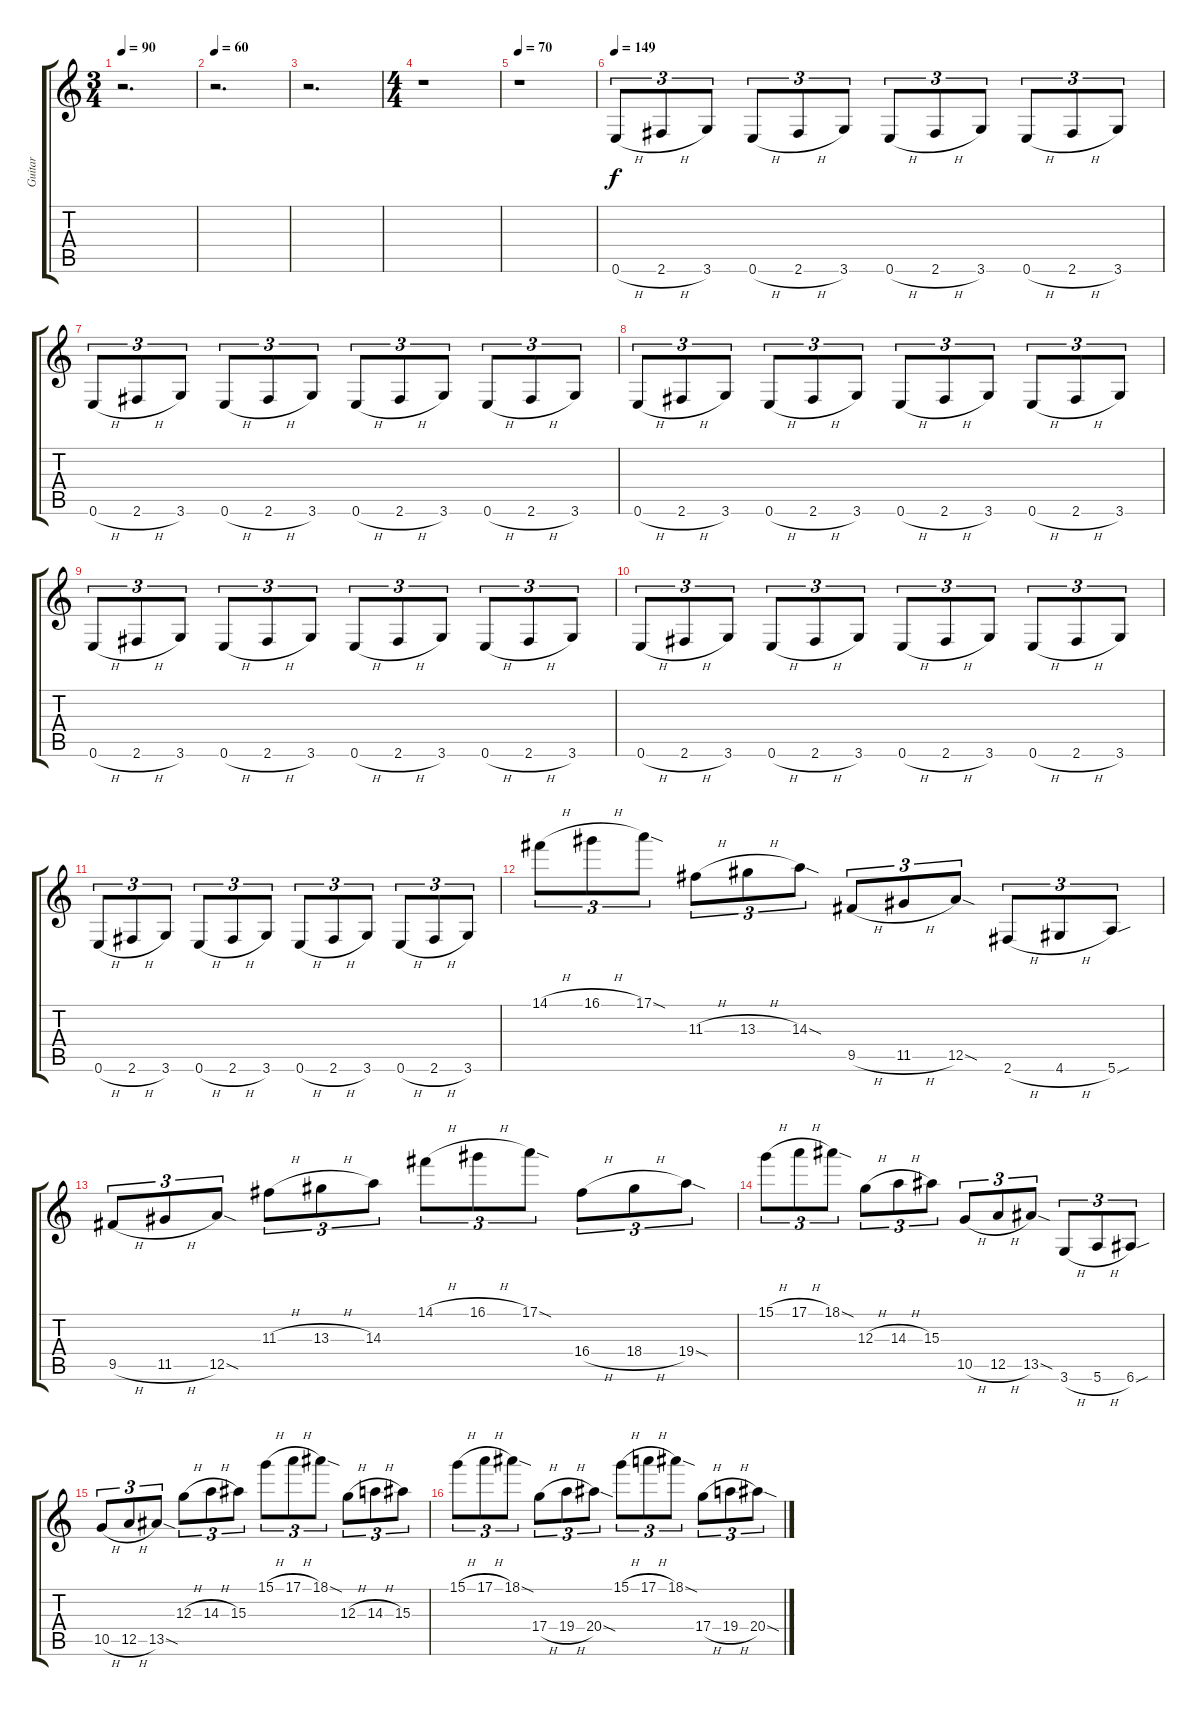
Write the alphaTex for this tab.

\track ("Guitar" "Guitar") {instrument distortionguitar}
\staff {score tabs}
\tuning (E4 B3 G3 D3 A2 E2) {hide}
\ts (3 4)
\tempo 90
\clef g2
\ks c
r.2{d dy f} |
\tempo 60
r.2{d} |
r.2{d} |
\ts (4 4)
r.1 |
\tempo 70
r.1 |
\tempo 149
0.6{h}.8{tu (3 2)} 2.6{h}.8{tu (3 2)} 3.6.8{tu (3 2)} 0.6{h}.8{tu (3 2)} 2.6{h}.8{tu (3 2)} 3.6.8{tu (3 2)} 0.6{h}.8{tu (3 2)} 2.6{h}.8{tu (3 2)} 3.6.8{tu (3 2)} 0.6{h}.8{tu (3 2)} 2.6{h}.8{tu (3 2)} 3.6.8{tu (3 2)} |
0.6{h}.8{tu (3 2)} 2.6{h}.8{tu (3 2)} 3.6.8{tu (3 2)} 0.6{h}.8{tu (3 2)} 2.6{h}.8{tu (3 2)} 3.6.8{tu (3 2)} 0.6{h}.8{tu (3 2)} 2.6{h}.8{tu (3 2)} 3.6.8{tu (3 2)} 0.6{h}.8{tu (3 2)} 2.6{h}.8{tu (3 2)} 3.6.8{tu (3 2)} |
0.6{h}.8{tu (3 2)} 2.6{h}.8{tu (3 2)} 3.6.8{tu (3 2)} 0.6{h}.8{tu (3 2)} 2.6{h}.8{tu (3 2)} 3.6.8{tu (3 2)} 0.6{h}.8{tu (3 2)} 2.6{h}.8{tu (3 2)} 3.6.8{tu (3 2)} 0.6{h}.8{tu (3 2)} 2.6{h}.8{tu (3 2)} 3.6.8{tu (3 2)} |
0.6{h}.8{tu (3 2)} 2.6{h}.8{tu (3 2)} 3.6.8{tu (3 2)} 0.6{h}.8{tu (3 2)} 2.6{h}.8{tu (3 2)} 3.6.8{tu (3 2)} 0.6{h}.8{tu (3 2)} 2.6{h}.8{tu (3 2)} 3.6.8{tu (3 2)} 0.6{h}.8{tu (3 2)} 2.6{h}.8{tu (3 2)} 3.6.8{tu (3 2)} |
0.6{h}.8{tu (3 2)} 2.6{h}.8{tu (3 2)} 3.6.8{tu (3 2)} 0.6{h}.8{tu (3 2)} 2.6{h}.8{tu (3 2)} 3.6.8{tu (3 2)} 0.6{h}.8{tu (3 2)} 2.6{h}.8{tu (3 2)} 3.6.8{tu (3 2)} 0.6{h}.8{tu (3 2)} 2.6{h}.8{tu (3 2)} 3.6.8{tu (3 2)} |
0.6{h}.8{tu (3 2)} 2.6{h}.8{tu (3 2)} 3.6.8{tu (3 2)} 0.6{h}.8{tu (3 2)} 2.6{h}.8{tu (3 2)} 3.6.8{tu (3 2)} 0.6{h}.8{tu (3 2)} 2.6{h}.8{tu (3 2)} 3.6.8{tu (3 2)} 0.6{h}.8{tu (3 2)} 2.6{h}.8{tu (3 2)} 3.6.8{tu (3 2)} |
14.1{h}.8{tu (3 2)} 16.1{h}.8{tu (3 2)} 17.1{sod}.8{tu (3 2)} 11.3{h}.8{tu (3 2)} 13.3{h}.8{tu (3 2)} 14.3{sod}.8{tu (3 2)} 9.5{h}.8{tu (3 2)} 11.5{h}.8{tu (3 2)} 12.5{sod}.8{tu (3 2)} 2.6{h}.8{tu (3 2)} 4.6{h}.8{tu (3 2)} 5.6{sou}.8{tu (3 2)} |
9.5{h}.8{tu (3 2)} 11.5{h}.8{tu (3 2)} 12.5{sod}.8{tu (3 2)} 11.3{h}.8{tu (3 2)} 13.3{h}.8{tu (3 2)} 14.3.8{tu (3 2)} 14.1{h}.8{tu (3 2)} 16.1{h}.8{tu (3 2)} 17.1{sod}.8{tu (3 2)} 16.4{h}.8{tu (3 2)} 18.4{h}.8{tu (3 2)} 19.4{sod}.8{tu (3 2)} |
15.1{h}.8{tu (3 2)} 17.1{h}.8{tu (3 2)} 18.1{sod}.8{tu (3 2)} 12.3{h}.8{tu (3 2)} 14.3{h}.8{tu (3 2)} 15.3.8{tu (3 2)} 10.5{h}.8{tu (3 2)} 12.5{h}.8{tu (3 2)} 13.5{sod}.8{tu (3 2)} 3.6{h}.8{tu (3 2)} 5.6{h}.8{tu (3 2)} 6.6{sou}.8{tu (3 2)} |
10.5{h}.8{tu (3 2)} 12.5{h}.8{tu (3 2)} 13.5{sod}.8{tu (3 2)} 12.3{h}.8{tu (3 2)} 14.3{h}.8{tu (3 2)} 15.3.8{tu (3 2)} 15.1{h}.8{tu (3 2)} 17.1{h}.8{tu (3 2)} 18.1{sod}.8{tu (3 2)} 12.3{h}.8{tu (3 2)} 14.3{h}.8{tu (3 2)} 15.3.8{tu (3 2)} |
15.1{h}.8{tu (3 2)} 17.1{h}.8{tu (3 2)} 18.1{sod}.8{tu (3 2)} 17.4{h}.8{tu (3 2)} 19.4{h}.8{tu (3 2)} 20.4{sod}.8{tu (3 2)} 15.1{h}.8{tu (3 2)} 17.1{h}.8{tu (3 2)} 18.1{sod}.8{tu (3 2)} 17.4{h}.8{tu (3 2)} 19.4{h}.8{tu (3 2)} 20.4{sod}.8{tu (3 2)}
